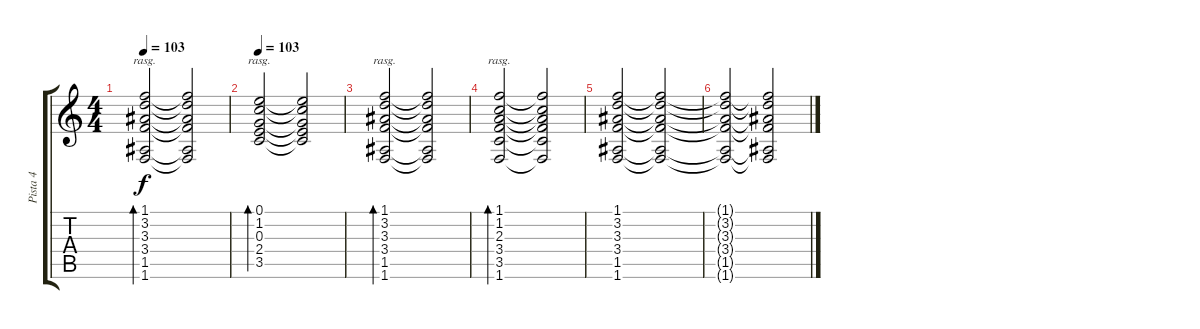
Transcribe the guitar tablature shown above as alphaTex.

\track ("Pista 4" "Pista 4") {instrument electricguitarclean}
\staff {score tabs}
\tuning (E4 B3 G3 D3 A2 E2) {hide}
\ts (4 4)
\tempo 103
\clef g2
\ks c
(1.1 3.2 3.3 3.4 1.5 1.6).2{bd 60 rasg ii dy f} (1.1{t} 3.2{t} 3.3{t} 3.4{t} 1.5{t} 1.6{t}).2 |
\tempo 103
(0.1 1.2 0.3 2.4 3.5).2{bd 60 rasg ii} (0.1{t} 1.2{t} 0.3{t} 2.4{t} 3.5{t}).2 |
(1.1 3.2 3.3 3.4 1.5 1.6).2{bd 60 rasg ii} (1.1{t} 3.2{t} 3.3{t} 3.4{t} 1.5{t} 1.6{t}).2 |
(1.1 1.2 2.3 3.4 3.5 1.6).2{bd 60 rasg ii} (1.1{t} 1.2{t} 2.3{t} 3.4{t} 3.5{t} 1.6{t}).2 |
(1.1 3.2 3.3 3.4 1.5 1.6).2 (1.1{t} 3.2{t} 3.3{t} 3.4{t} 1.5{t} 1.6{t}).2 |
(1.1{t} 3.2{t} 3.3{t} 3.4{t} 1.5{t} 1.6{t}).2 (1.1{t} 3.2{t} 3.3{t} 3.4{t} 1.5{t} 1.6{t}).2
